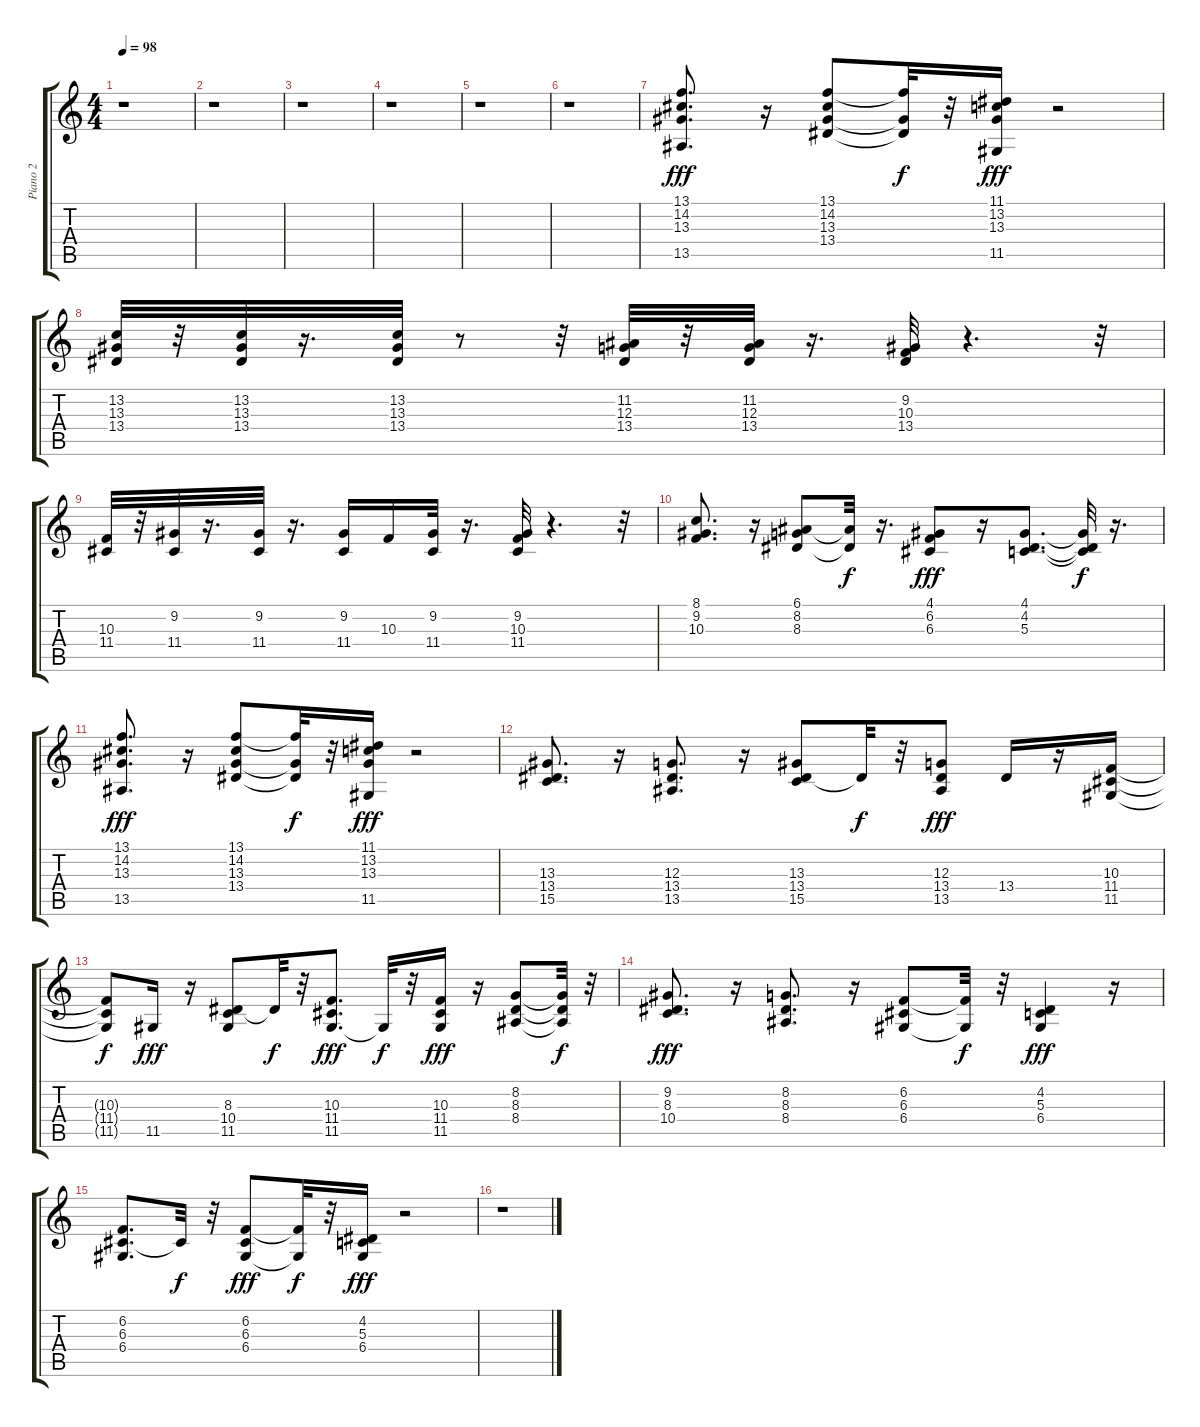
\track ("Piano 2" "Piano 2") {instrument electricpiano2}
\staff {score tabs}
\tuning (E4 B3 G3 D3 A2 E2) {hide}
\ts (4 4)
\tempo 98
\clef g2
\ks c
r.1{dy fff instrument electricpiano2} |
r.1 |
r.1 |
r.1 |
r.1 |
r.1 |
(13.1 14.2 13.3 13.5).8{d} r.16 (13.1 14.2 13.3 13.4).8 (13.1{t} 13.3{t} 13.4{t}).32{dy f} r.32 (11.1 13.2 13.3 11.5).16{dy fff} r.2 |
(13.2 13.3 13.4).32 r.32 (13.2 13.3 13.4).32 r.16{d} (13.2 13.3 13.4).32 r.8 r.32 (11.2 12.3 13.4).32 r.32 (11.2 12.3 13.4).32 r.16{d} (9.2 10.3 13.4).32 r.4{d} r.32 |
(10.3 11.4).32 r.32 (9.2 11.4).32 r.16{d} (9.2 11.4).32 r.16{d} (9.2 11.4).16 10.3.16 (9.2 11.4).32 r.16{d} (9.2 10.3 11.4).32 r.4{d} r.32 |
(8.1 9.2 10.3).8{d} r.16 (6.1 8.2 8.3).8 (6.1{t} 8.3{t}).32{dy f} r.16{d} (4.1 6.2 6.3).8{dy fff} r.16 (4.1 4.2 5.3).8{d} (4.1{t} 4.2{t} 5.3{t}).32{dy f} r.16{d} |
(13.1 14.2 13.3 13.5).8{d dy fff} r.16 (13.1 14.2 13.3 13.4).8 (13.1{t} 13.3{t} 13.4{t}).32{dy f} r.32 (11.1 13.2 13.3 11.5).16{dy fff} r.2 |
(13.3 13.4 15.5).8{d} r.16 (12.3 13.4 13.5).8{d} r.16 (13.3 13.4 15.5).8 13.4{t}.32{dy f} r.32 (12.3 13.4 13.5).8{dy fff} 13.4.16 r.16 (10.3 11.4 11.5).16 |
(10.3{t} 11.4{t} 11.5{t}).8{dy f} 11.5.16{dy fff} r.16 (8.3 10.4 11.5).8 8.3{t}.32{dy f} r.32 (10.3 11.4 11.5).8{d dy fff} 11.5{t}.32{dy f} r.32 (10.3 11.4 11.5).16{dy fff} r.16 (8.2 8.3 8.4).8 (8.2{t} 8.3{t} 8.4{t}).32{dy f} r.32 |
(9.2 8.3 10.4).8{d dy fff} r.16 (8.2 8.3 8.4).8{d} r.16 (6.2 6.3 6.4).8 (6.2{t} 6.4{t}).32{dy f} r.32 (4.2 5.3 6.4).4{dy fff} r.16 |
(6.2 6.3 6.4).8{d} 6.3{t}.32{dy f} r.32 (6.2 6.3 6.4).8{dy fff} (6.2{t} 6.4{t}).32{dy f} r.32 (4.2 5.3 6.4).16{dy fff} r.2 |
r.1
